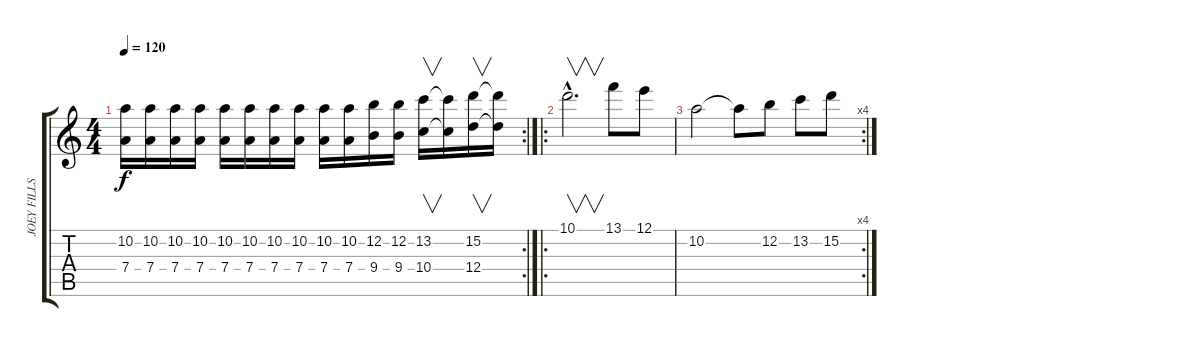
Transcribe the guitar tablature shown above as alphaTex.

\track ("JOEY FILLS" "JOEY FILLS") {instrument overdrivenguitar}
\staff {score tabs}
\tuning (E4 B3 G3 D3 A2 E2) {hide}
\rc 2
\ts (4 4)
\tempo 120
\clef g2
\ks c
(10.2 7.4).16{dy f} (10.2 7.4).16 (10.2 7.4).16 (10.2 7.4).16 (10.2 7.4).16 (10.2 7.4).16 (10.2 7.4).16 (10.2 7.4).16 (10.2 7.4).16 (10.2 7.4).16 (12.2 9.4).16 (12.2 9.4).16 (13.2 10.4).16{v} (13.2{t} 10.4{t}).16 (15.2 12.4).16{v} (15.2{t} 12.4{t}).16 |
\ro
10.1{hac}.2{v d volume 12 balance 0 instrument overdrivenguitar} 13.1.8 12.1.8 |
\rc 4
10.2.2 10.2{t}.8 12.2.8 13.2.8 15.2.8
